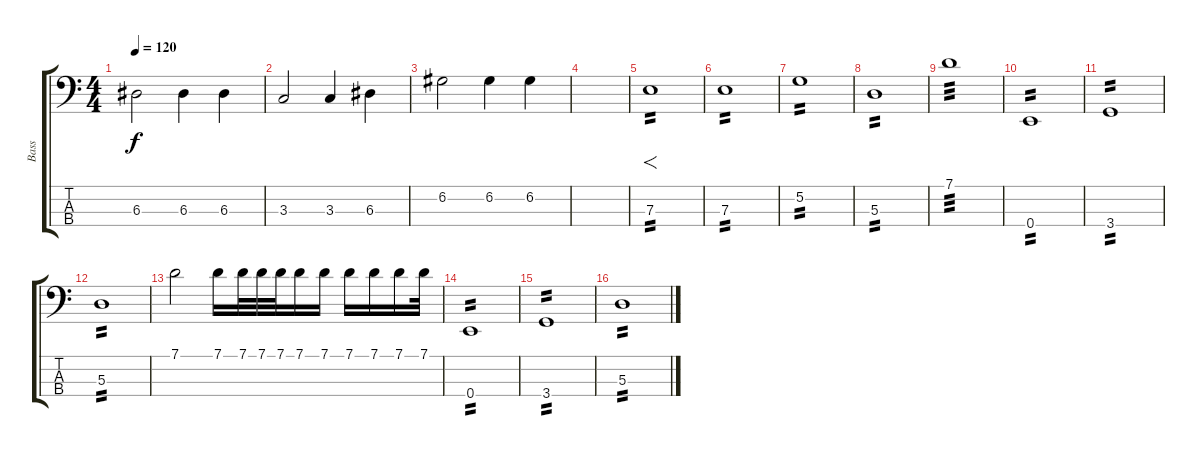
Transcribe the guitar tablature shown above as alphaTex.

\track ("Bass" "Bass") {instrument electricbassfinger}
\staff {score tabs}
\tuning (G2 D2 A1 E1) {hide}
\ts (4 4)
\tempo 120
\clef f4
\ks c
6.3.2{dy f} 6.3.4 6.3.4 |
3.3.2 3.3.4 6.3.4 |
6.2.2 6.2.4 6.2.4 |
|
7.3.1{f tp 2} |
7.3.1{tp 2} |
5.2.1{tp 2} |
5.3.1{tp 2} |
7.1.1{tp 3} |
0.4.1{tp 2 instrument electricbassfinger} |
3.4.1{tp 2} |
5.3.1{tp 2} |
7.1.2 7.1.16 7.1.32 7.1.32 7.1.32 7.1.16 7.1.16 7.1.16 7.1.16 7.1.16 7.1.32 |
0.4.1{tp 2 instrument electricbassfinger} |
3.4.1{tp 2} |
5.3.1{tp 2}
